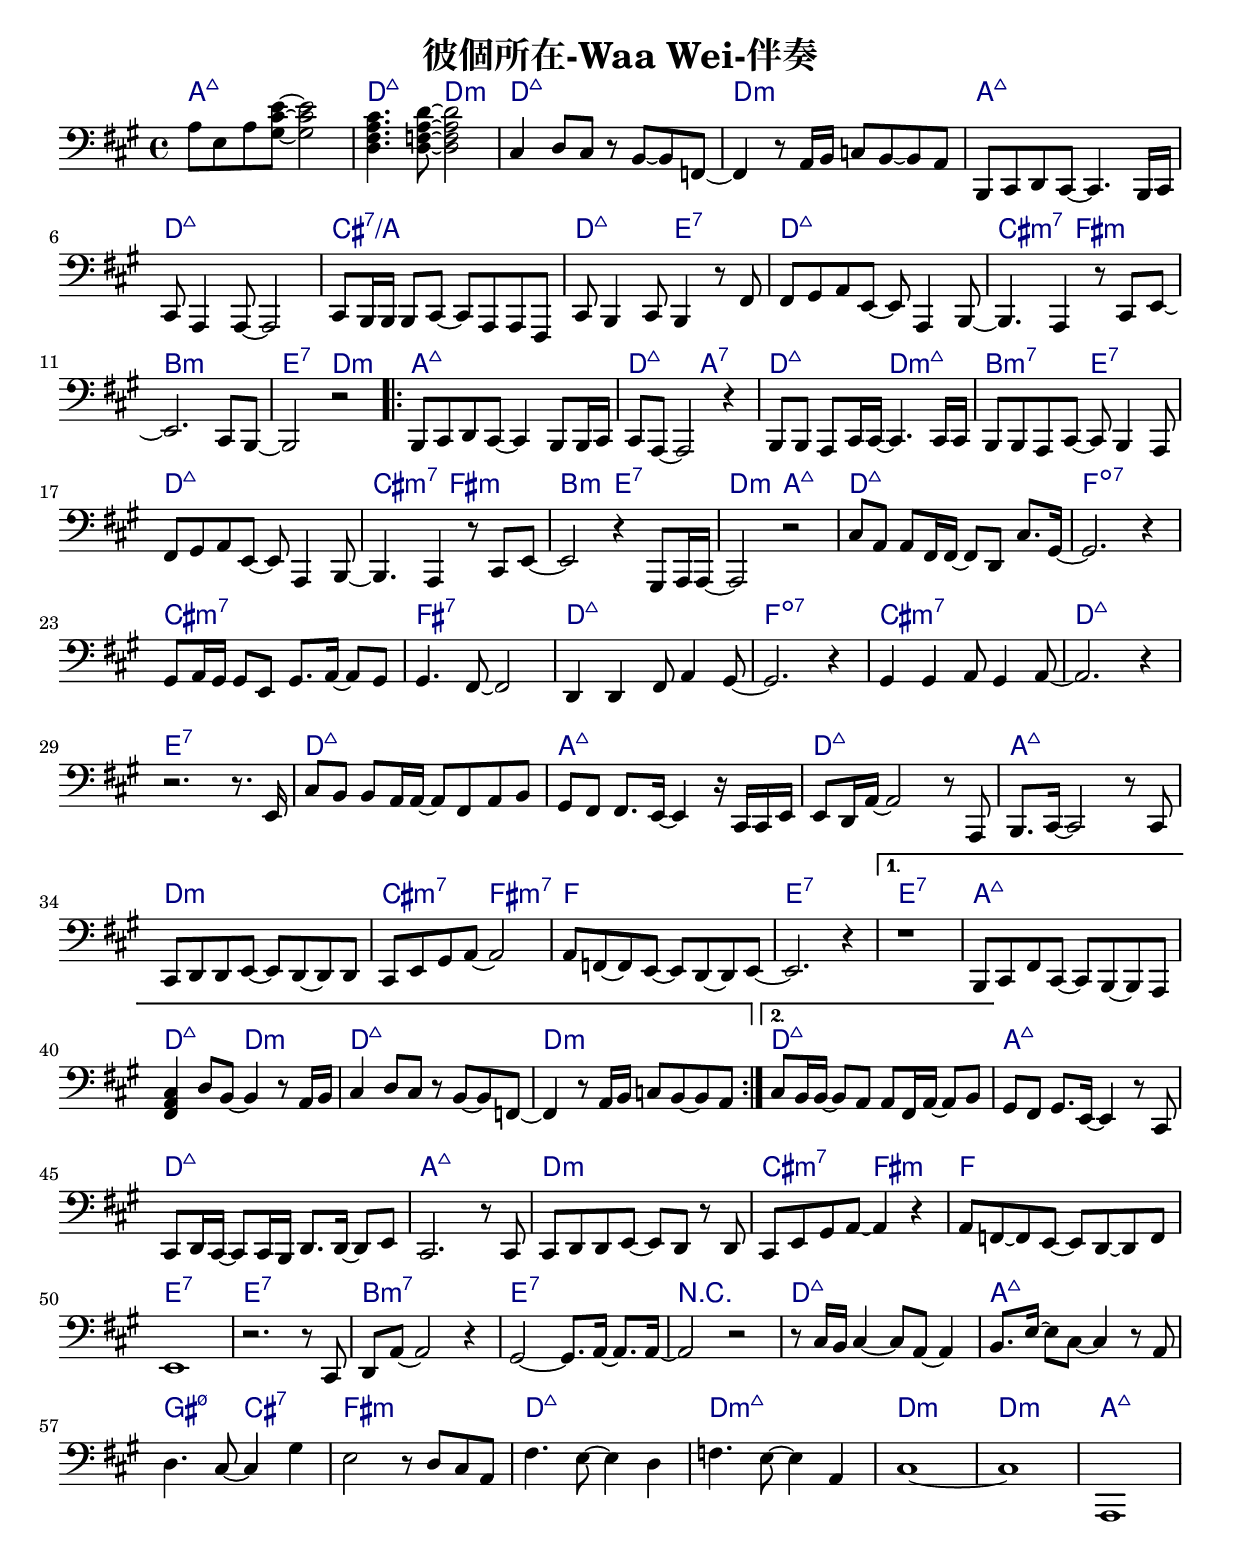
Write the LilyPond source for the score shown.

\header {
  title = "彼個所在-Waa Wei-伴奏"
  composer = ""
}



\score
 { 
  <<
  
  \chords { 
  
    a1:maj7 | d2:maj7 d:m | d1:maj7 | d:m |

    a1:maj7 | d:maj7 | cis:7/a | d2:maj7 e:7 |
    d1:maj7 | cis2:m7 fis:m | b1:m | e2:7 d:m |

    \repeat volta 2 {
  
      a1:maj7 | d2:maj7 a:7 | d:maj7 d:m7+| b:m7 e:7 |
      d1:maj7 | cis2:m7 fis:m | b2:m e:7 | d:m a:maj7 |

      d1:maj7 | f:dim7 |
      cis:m7 | fis:7 |
      d:maj7 | f:dim7 |
      cis:m7 | d:maj7 | e:7 |

      d1:maj7 | a:maj7 |
      d:maj7 | a:maj7 |
      d:m | cis2:m7 fis:m7 |
      f1 | e1:7 |
      }
  
    \alternative {
      { e1:7 | a:maj7 | d2:maj7 d:m | d1:maj7 | d:m |}
      { d1:maj7 |}
      }

    a:maj7 |
    d:maj7 | a:maj7 |
    d:m | cis2:m7 fis:m |
    f1 | e:7 | e:7 |
    b:m7 | e:7 |

    r1 | d:maj7 | a:maj7 | gis2:m7 5- cis:7 | fis1:m | d:maj7 |
    d1:m7+ | d:m | d:m | a:maj7 |

    }
  
  \relative a { \key a \major  \time 4/4 \clef bass
  
    a8 e a <gis cis e>~ <gis cis e>2 | <d fis a cis>4. <d f a d>8~ <d f a d>2 |
    cis4 d8 cis r8 b~ b f~ | f4 r8 a16 b c8 b~ b a |

    b,8 cis d cis~ cis4. b16 cis |
    cis8 a4 a8~ a2 |
    cis8 b16 b16 b8 cis~ cis a a fis |
    cis' b4 cis8 b4 r8 fis' |
    fis gis a e~ e a,4 b8~ |
    b4. a4 r8 cis e~ |
    e2. cis8 b~ |
    b2 r|
  
    \repeat volta 2 {
      b8 cis d cis~ cis4 b8 b16 cis |
      cis8 a8~ a2 r4 |
      b8 b a cis16 cis~ cis4. cis16 cis |
      b8 b a cis~ cis b4 a8 |
      fis' gis a e~ e a,4 b8~ |
      b4. a4 r8 cis e~ |
      e2 r4 gis,8 a16 a~|
      a2 r|
  
      cis'8 a a fis16 fis~ fis8 d cis'8. gis16~ |
      gis2. r4 |
      gis8 a16 gis gis8 e gis8. a16~ a8 gis |
      gis4. fis8~ fis2 |
      d4 d fis8 a4 gis8~ |
      gis2. r4 |
      gis4 gis a8 gis4 a8~ |
      a2. r4 | r2. r8. e16 |
  
      cis'8 b b a16 a~ a8 fis a b|
      gis fis fis8. e16~ e4 r16 cis cis e|
      e8 d16 a'16~ a2 r8 a, |
      b8. cis16~cis2 r8 cis |
      cis d d e~ e d~ d d |
      cis e gis a~a2 |
      a8 f~ f e~e d~d e~ | e2. r4 |
      }

    \alternative {
      { r1 | b8 cis fis cis~ cis b~ b a | <fis' a cis>4 d'8 b~ b4 r8 a16 b |
    cis4 d8 cis r8 b~ b f~ | f4 r8 a16 b c8 b~ b a |}
      { cis8 b16 b~ b8 a a fis16 a~ a8 b |}
      }

  
    gis fis gis8. e16~ e4 r8 cis |
    cis d16 cis~ cis8 cis16 b d8. d16~ d8 e |
    cis2. r8 cis |
    cis d d e~ e d r d |
    cis e gis a~ a4 r |
    a8 f~ f e~ e d~ d f |
    e1 |
    r2. r8 cis |
    d a'~ a2 r4 |
    gis2~ gis8. a16~ a8. a16~ |
    a2 r2 | 
    
    r8 cis16 b cis4~ cis8 a~ a4 |b8. e16~ e8 cis~ cis4 r8 a | d4. cis8~ cis4 gis' | e2 r8 d cis a | 
    fis'4. e8~ e4 d4 | f4. e8~ e4 a, | cis1~ | cis | a, |  

    }
  >>
  \layout {
    \override ChordName.color = #(x11-color 'navy)
    indent = #0
    line-width = #190 } 
  \midi {}
}